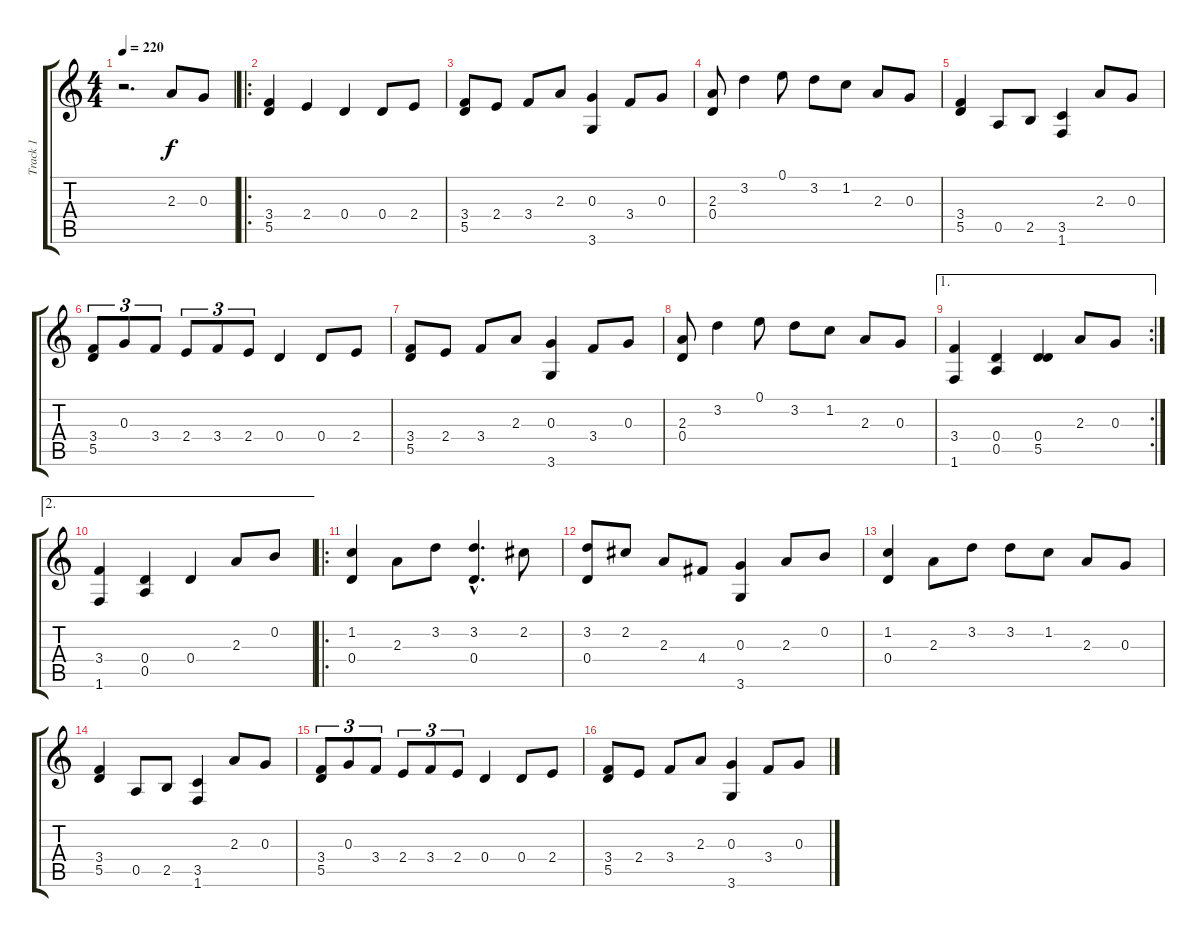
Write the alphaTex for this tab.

\track ("Track 1" "Track 1") {instrument acousticguitarnylon}
\staff {score tabs}
\tuning (E4 B3 G3 D3 A2 E2) {hide}
\ts (4 4)
\tempo 220
\clef g2
\ks c
r.2{d dy f instrument acousticguitarnylon} 2.3.8 0.3.8 |
\ro
(3.4 5.5).4 2.4.4 0.4.4 0.4.8 2.4.8 |
(3.4 5.5).8 2.4.8 3.4.8 2.3.8 (0.3 3.6).4 3.4.8 0.3.8 |
(2.3 0.4).8 3.2.4 0.1.8 3.2.8 1.2.8 2.3.8 0.3.8 |
(3.4 5.5).4 0.5.8 2.5.8 (3.5 1.6).4 2.3.8 0.3.8 |
(3.4 5.5).8{tu (3 2)} 0.3.8{tu (3 2)} 3.4.8{tu (3 2)} 2.4.8{tu (3 2)} 3.4.8{tu (3 2)} 2.4.8{tu (3 2)} 0.4.4 0.4.8 2.4.8 |
(3.4 5.5).8 2.4.8 3.4.8 2.3.8 (0.3 3.6).4 3.4.8 0.3.8 |
(2.3 0.4).8 3.2.4 0.1.8 3.2.8 1.2.8 2.3.8 0.3.8 |
\ae 1
\rc 2
(3.4 1.6).4 (0.4 0.5).4 (0.4 5.5).4 2.3.8 0.3.8 |
\ae 2
(3.4 1.6).4 (0.4 0.5).4 0.4.4 2.3.8 0.2.8 |
\ro
(1.2 0.4).4 2.3.8 3.2.8 (3.2{hac} 0.4{hac}).4{d} 2.2.8 |
(3.2 0.4).8 2.2.8 2.3.8 4.4.8 (0.3 3.6).4 2.3.8 0.2.8 |
(1.2 0.4).4 2.3.8 3.2.8 3.2.8 1.2.8 2.3.8 0.3.8 |
(3.4 5.5).4 0.5.8 2.5.8 (3.5 1.6).4 2.3.8 0.3.8 |
(3.4 5.5).8{tu (3 2)} 0.3.8{tu (3 2)} 3.4.8{tu (3 2)} 2.4.8{tu (3 2)} 3.4.8{tu (3 2)} 2.4.8{tu (3 2)} 0.4.4 0.4.8 2.4.8 |
(3.4 5.5).8 2.4.8 3.4.8 2.3.8 (0.3 3.6).4 3.4.8 0.3.8
